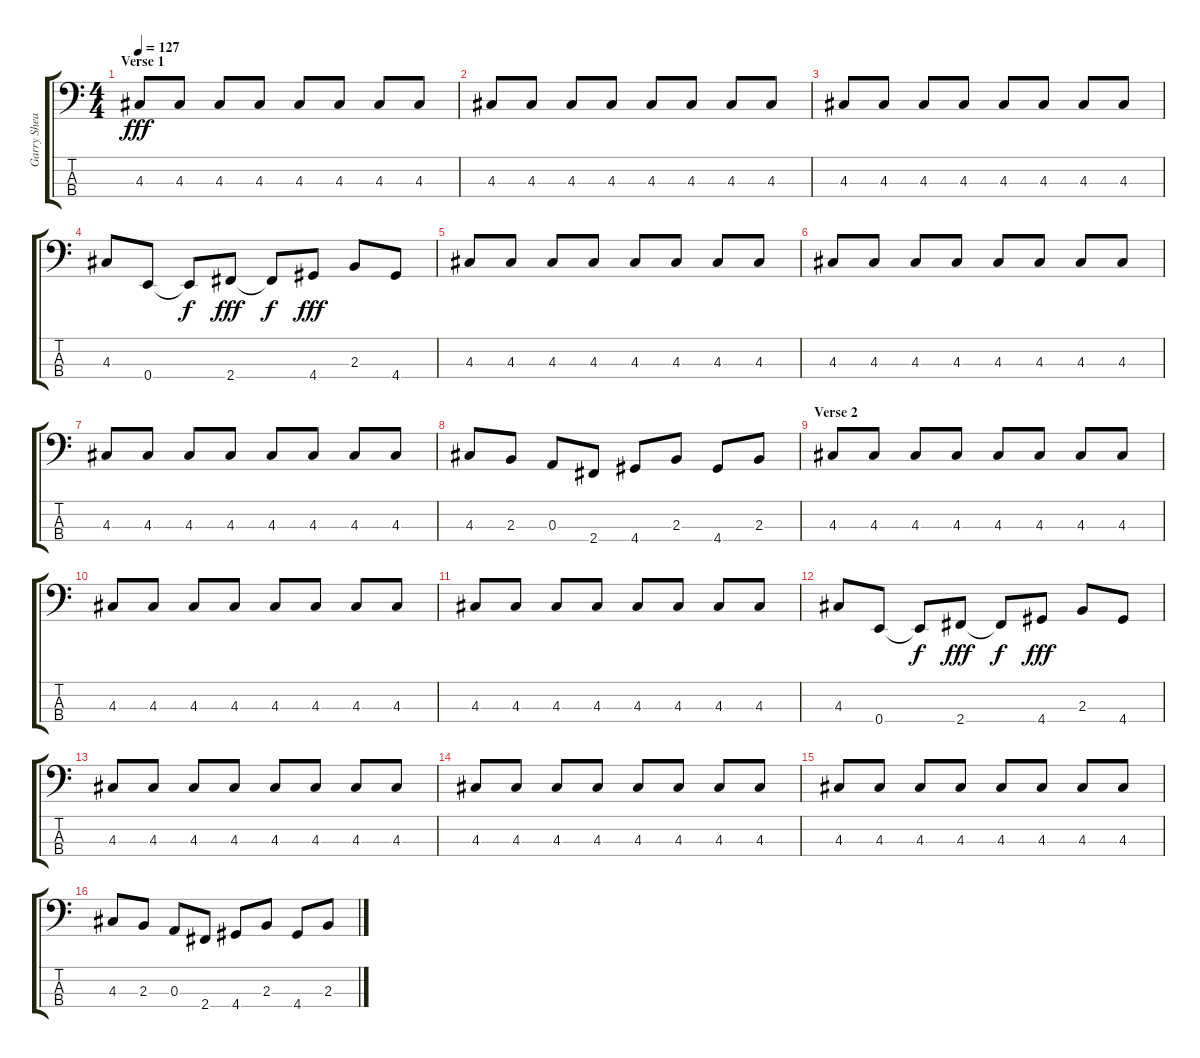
\track ("Garry Shea" "Garry Shea") {instrument electricbasspick}
\staff {score tabs}
\tuning (G2 D2 A1 E1) {hide}
\ts (4 4)
\section ("" "Verse 1")
\tempo 127
\clef f4
\ks c
4.3.8{dy fff} 4.3.8 4.3.8 4.3.8 4.3.8 4.3.8 4.3.8 4.3.8 |
4.3.8 4.3.8 4.3.8 4.3.8 4.3.8 4.3.8 4.3.8 4.3.8 |
4.3.8 4.3.8 4.3.8 4.3.8 4.3.8 4.3.8 4.3.8 4.3.8 |
4.3.8 0.4.8 0.4{t}.8{dy f} 2.4.8{dy fff} 2.4{t}.8{dy f} 4.4.8{dy fff} 2.3.8 4.4.8 |
4.3.8 4.3.8 4.3.8 4.3.8 4.3.8 4.3.8 4.3.8 4.3.8 |
4.3.8 4.3.8 4.3.8 4.3.8 4.3.8 4.3.8 4.3.8 4.3.8 |
4.3.8 4.3.8 4.3.8 4.3.8 4.3.8 4.3.8 4.3.8 4.3.8 |
4.3.8 2.3.8 0.3.8 2.4.8 4.4.8 2.3.8 4.4.8 2.3.8 |
\section ("" "Verse 2")
4.3.8 4.3.8 4.3.8 4.3.8 4.3.8 4.3.8 4.3.8 4.3.8 |
4.3.8 4.3.8 4.3.8 4.3.8 4.3.8 4.3.8 4.3.8 4.3.8 |
4.3.8 4.3.8 4.3.8 4.3.8 4.3.8 4.3.8 4.3.8 4.3.8 |
4.3.8 0.4.8 0.4{t}.8{dy f} 2.4.8{dy fff} 2.4{t}.8{dy f} 4.4.8{dy fff} 2.3.8 4.4.8 |
4.3.8 4.3.8 4.3.8 4.3.8 4.3.8 4.3.8 4.3.8 4.3.8 |
4.3.8 4.3.8 4.3.8 4.3.8 4.3.8 4.3.8 4.3.8 4.3.8 |
4.3.8 4.3.8 4.3.8 4.3.8 4.3.8 4.3.8 4.3.8 4.3.8 |
4.3.8 2.3.8 0.3.8 2.4.8 4.4.8 2.3.8 4.4.8 2.3.8
